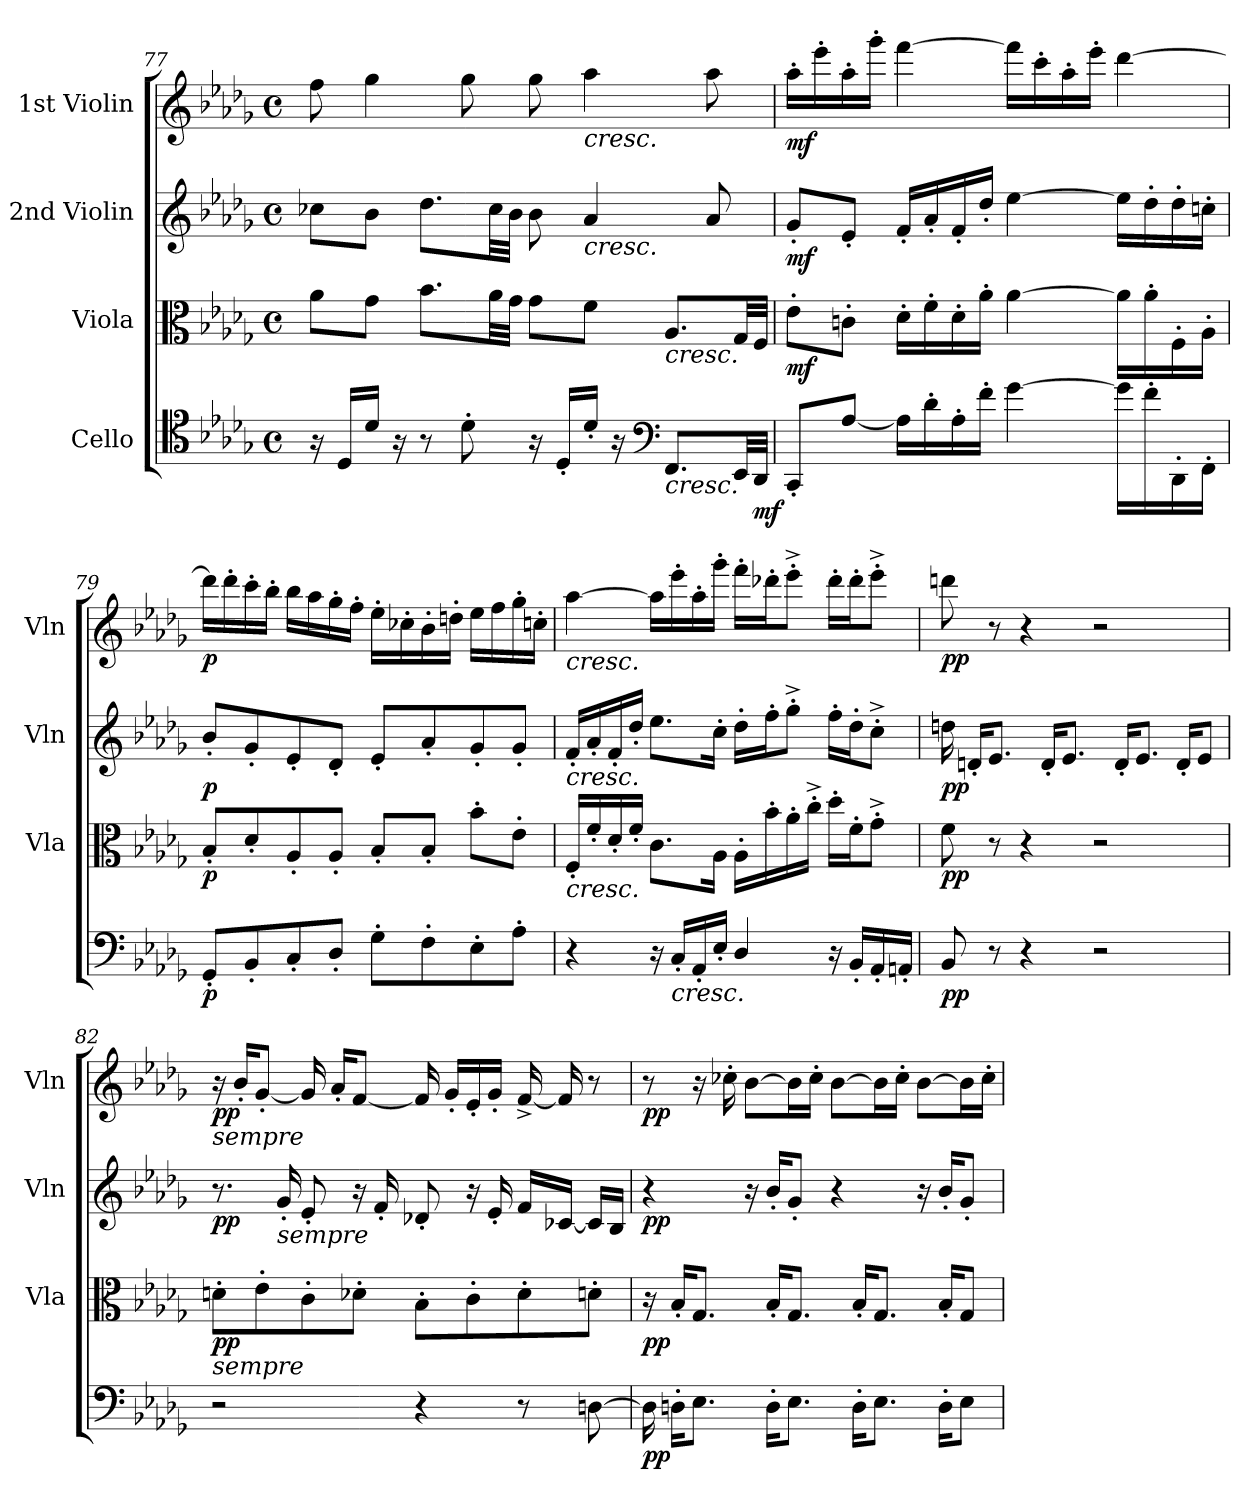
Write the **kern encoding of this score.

**kern	**dynam	**kern	**dynam	**kern	**dynam	**kern	**dynam
*part4	*part4	*part3	*part3	*part2	*part2	*part1	*part1
*staff4	*staff4	*staff3	*staff3	*staff2	*staff2	*staff1	*staff1
*I"Cello	*	*I"Viola	*	*I"2nd Violin	*	*I"1st Violin	*
*	*	*I'Vla	*	*I'Vln	*	*I'Vln	*
!!LO:LB:g=z
*clefC4	*	*clefC3	*	*clefG2	*	*clefG2	*
*k[b-e-a-d-g-]	*	*k[b-e-a-d-g-]	*	*k[b-e-a-d-g-]	*	*k[b-e-a-d-g-]	*
*D-:	*	*D-:	*	*D-:	*	*D-:	*
*M4/4	*	*M4/4	*	*M4/4	*	*M4/4	*
*met(c)	*	*met(c)	*	*met(c)	*	*met(c)	*
=77	=77	=77	=77	=77	=77	=77	=77
16r	.	8a-\L	.	8cc-X\L	.	8ff\	.
16D-/LL	.	.	.	.	.	.	.
16d-/JJ	.	8g-\J	.	8b-\J	.	4gg-\	.
16r	.	.	.	.	.	.	.
8r	.	8.b-\L	.	8.dd-\L	.	.	.
8d-'\	.	.	.	.	.	8gg-\	.
.	.	32a-\LL	.	32cc-\LL	.	.	.
.	.	32g-\JJJ	.	32b-\JJJ	.	.	.
16r	.	8g-\L	.	8b-\	.	8gg-\	.
16D-'/LL	.	.	.	.	.	.	.
!	!	!	!	!	!	!LO:TX:b:i:t=cresc.	!
!	!	!	!	!LO:TX:b:i:t=cresc.	!	!	!
16d-'/JJ	.	8f\J	.	4a-/	.	4aa-\	.
16r	.	.	.	.	.	.	.
*clefF4	*	*	*	*	*	*	*
!	!	!LO:TX:b:i:t=cresc.	!	!	!	!	!
!LO:TX:b:i:t=cresc.	!	!	!	!	!	!	!
8.FF/L	.	8.A-/L	.	.	.	.	.
.	.	.	.	8a-/	.	8aa-\	.
32EE-/LL	.	32G-/LL	.	.	.	.	.
!	!LO:DY:b	!	!	!	!	!	!
32DD-/JJJ	mf	32F/JJJ	.	.	.	.	.
=78	=78	=78	=78	=78	=78	=78	=78
!	!	!	!LO:DY:b	!	!LO:DY:b	!	!LO:DY:b
8CC'/L	.	8e-'\L	mf	8g-'/L	mf	16aa-'\LL	mf
.	.	.	.	.	.	16eee-'\	.
[8A-/J	.	8cn'\J	.	8e-'/J	.	16aa-'\	.
.	.	.	.	.	.	16ggg-'\JJ	.
16A-\LL]	.	16d-'\LL	.	16f'/LL	.	[4fff\	.
16d-'\	.	16f'\	.	16a-'/	.	.	.
16A-'\	.	16d-'\	.	16f'/	.	.	.
16f'\JJ	.	16a-'\JJ	.	16dd-'/JJ	.	.	.
[4g-\	.	[4a-\	.	[4ee-\	.	16fff\LL]	.
.	.	.	.	.	.	16ccc'\	.
.	.	.	.	.	.	16aa-'\	.
.	.	.	.	.	.	16eee-'\JJ	.
16g-\LL]	.	16a-\LL]	.	16ee-\LL]	.	[4ddd-\	.
16f'\	.	16a-'\	.	16dd-'\	.	.	.
16DD-'\	.	16F'\	.	16dd-'\	.	.	.
16FF'\JJ	.	16A-'\JJ	.	16ccn'\JJ	.	.	.
!!LO:PB:g=z
=79	=79	=79	=79	=79	=79	=79	=79
!	!LO:DY:b	!	!LO:DY:b	!	!LO:DY:b	!	!LO:DY:b
8GG-'/L	p	8B-'/L	p	8b-'/L	p	16ddd-\LL]	p
.	.	.	.	.	.	16ddd-'\	.
8BB-'/	.	8d-'/	.	8g-'/	.	16ccc'\	.
.	.	.	.	.	.	16bb-'\JJ	.
8C'/	.	8A-'/	.	8e-'/	.	16bb-\LL	.
.	.	.	.	.	.	16aa-\	.
8D-'/J	.	8A-'/J	.	8d-'/J	.	16gg-'\	.
.	.	.	.	.	.	16ff'\JJ	.
8G-'\L	.	8B-'/L	.	8e-'/L	.	16ee-'\LL	.
.	.	.	.	.	.	16cc-X'\	.
8F'\	.	8B-'/J	.	8a-'/	.	16b-'\	.
.	.	.	.	.	.	16ddn'\JJ	.
8E-'\	.	8b-'\L	.	8g-'/	.	16ee-\LL	.
.	.	.	.	.	.	16ff\	.
8A-'\J	.	8e-'\J	.	8g-'/J	.	16gg-'\	.
.	.	.	.	.	.	16ccn'\JJ	.
!!LO:PB:g=z
=80	=80	=80	=80	=80	=80	=80	=80
!	!	!	!	!	!	!LO:TX:b:i:t=cresc.	!
!	!	!	!	!LO:TX:b:i:t=cresc.	!	!	!
!	!	!LO:TX:b:i:t=cresc.	!	!	!	!	!
4r	.	16F'/LL	.	16f'/LL	.	[4aa-\	.
.	.	16f'/	.	16a-'/	.	.	.
.	.	16d-'/	.	16f'/	.	.	.
.	.	16f'/JJ	.	16dd-'/JJ	.	.	.
16r	.	8.c\L	.	8.ee-\L	.	16aa-\LL]	.
!LO:TX:b:i:t=cresc.	!	!	!	!	!	!	!
16C'/LL	.	.	.	.	.	16eee-'\	.
16AA-'/	.	.	.	.	.	16aa-'\	.
16E-'/JJ	.	16A-\Jk	.	16cc'\Jk	.	16ggg-'\JJ	.
4D-/	.	16A-'\LL	.	16dd-'\LL	.	16fff'\LL	.
.	.	16b-'\	.	16ff'\J	.	16ddd-X'\J	.
.	.	16a-'\	.	8gg-'^\J	.	8eee-'^\J	.
.	.	16cc'^\JJ	.	.	.	.	.
16r	.	16dd-'\LL	.	16ff'\LL	.	16ddd-'\LL	.
16BB-'/LL	.	16f'\J	.	16dd-'\J	.	16ddd-'\J	.
16AA-'/	.	8g-'^\J	.	8cc'^\J	.	8eee-'^\J	.
16AAn'/JJ	.	.	.	.	.	.	.
=81	=81	=81	=81	=81	=81	=81	=81
!	!LO:DY:b	!	!LO:DY:b	!	!LO:DY:b	!	!LO:DY:b
8BB-/	pp	8f\	pp	16ddn\	pp	8dddn\	pp
.	.	.	.	16dn'/KL	.	.	.
8r	.	8r	.	8.e-/J	.	8r	.
4r	.	4r	.	.	.	4r	.
.	.	.	.	16d'/KL	.	.	.
.	.	.	.	8.e-/J	.	.	.
2r	.	2r	.	.	.	2r	.
.	.	.	.	16d'/KL	.	.	.
.	.	.	.	8.e-/J	.	.	.
.	.	.	.	16d'/KL	.	.	.
.	.	.	.	8e-/J	.	.	.
!!LO:LB:g=z
=82	=82	=82	=82	=82	=82	=82	=82
!	!	!	!	!	!	!LO:TX:b:i:t=sempre	!
!	!	!LO:TX:b:i:t=sempre	!	!	!	!	!
!	!	!	!LO:DY:b	!	!LO:DY:b	!	!LO:DY:b
2r	.	8dn'\L	pp	8.r	pp	16r	pp
.	.	.	.	.	.	16b-'/KL	.
.	.	8e-'\	.	.	.	[8g-'/J	.
!	!	!	!	!LO:TX:b:i:t=sempre	!	!	!
.	.	.	.	16g-'/	.	.	.
.	.	8c'\	.	8e-'/	.	16g-/]	.
.	.	.	.	.	.	16a-'/KL	.
.	.	8d-X'\J	.	16r	.	[8f/J	.
.	.	.	.	16f'/	.	.	.
4r	.	8B-'\L	.	8d-X'/	.	16f/]	.
.	.	.	.	.	.	16g-'/LL	.
.	.	8c'\	.	16r	.	16e-'/	.
.	.	.	.	16e-'/	.	16g-'/JJ	.
8r	.	8d-'\	.	16f/LL	.	[16f^/	.
.	.	.	.	[16c-X/JJ	.	16f/]	.
[8Dn\	.	8dn'\J	.	16c-/LL]	.	8r	.
.	.	.	.	16B-/JJ	.	.	.
!!LO:LB:g=z
=83	=83	=83	=83	=83	=83	=83	=83
!	!LO:DY:b	!	!LO:DY:b	!	!LO:DY:b	!	!LO:DY:b
16D\]	pp	16r	pp	4r	pp	8r	pp
16Dn'\KL	.	16B-'/KL	.	.	.	.	.
8.E-\J	.	8.G-/J	.	.	.	16r	.
.	.	.	.	.	.	16cc-X'\	.
.	.	.	.	16r	.	[8b-\L	.
16D'\KL	.	16B-'/KL	.	16b-'/KL	.	.	.
8.E-\J	.	8.G-/J	.	8g-'/J	.	16b-\L]	.
.	.	.	.	.	.	16cc-'\JJ	.
.	.	.	.	4r	.	[8b-\L	.
16D'\KL	.	16B-'/KL	.	.	.	.	.
8.E-\J	.	8.G-/J	.	.	.	16b-\L]	.
.	.	.	.	.	.	16cc-'\JJ	.
.	.	.	.	16r	.	[8b-\L	.
16D'\KL	.	16B-'/KL	.	16b-'/KL	.	.	.
8E-\J	.	8G-/J	.	8g-'/J	.	16b-\L]	.
.	.	.	.	.	.	16cc-'\JJ	.
=	=	=	=	=	=	=	=
*-	*-	*-	*-	*-	*-	*-	*-
